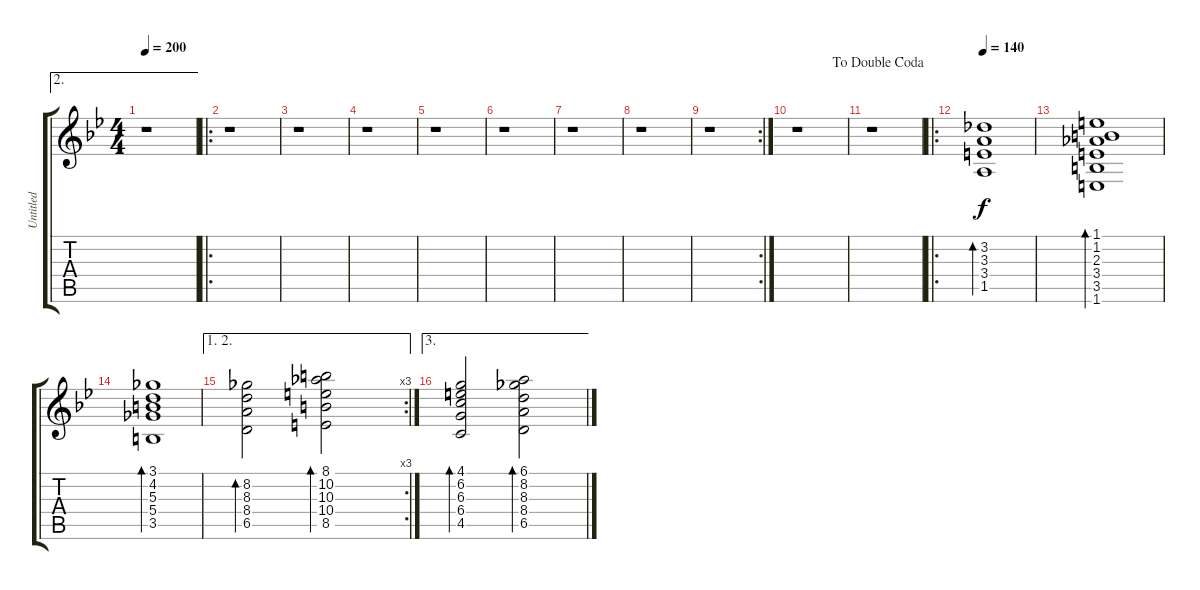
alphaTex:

\track ("Untitled" "Untitled") {instrument acousticguitarnylon}
\staff {score tabs}
\tuning (Eb4 Bb3 Gb3 Db3 Ab2 Eb2) {hide}
\ae 2
\ts (4 4)
\tempo 200
\clef g2
\ks bb
r.1{dy f} |
\ro
r.1 |
r.1 |
r.1 |
r.1 |
r.1 |
r.1 |
r.1 |
\rc 2
r.1 |
r.1 |
\jump dadoublecoda
r.1 |
\ro
\tempo 140
(3.2 3.3 3.4 1.5).1{bd 30} |
(1.1 1.2 2.3 3.4 3.5 1.6).1{bd 30} |
(3.1 4.2 5.3 5.4 3.5).1{bd 30} |
\ae (1 2)
\rc 3
(8.2 8.3 8.4 6.5).2{bd 30} (8.1 10.2 10.3 10.4 8.5).2{bd 30} |
\ae 3
(4.1 6.2 6.3 6.4 4.5).2{bd 30} (6.1 8.2 8.3 8.4 6.5).2{bd 30}
